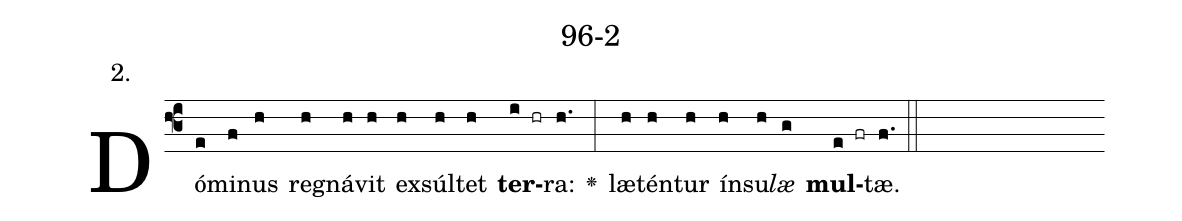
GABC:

name: 96-2;
annotation: 2.;
%%
(f3)Dó(e)mi(f)nus(h) re(h)gná(h)vit(h) ex(h)súl(h)tet(h) <b>ter</b>(i hr)ra:(h.) <v>\greheightstar</v>(:) læ(h)tén(h)tur(h) ín(h)su(h)<i>læ</i>(g) <b>mul</b>(e fr)tæ.(f.) (::)


%E(h) u(h) o(h) u(g) a(e) e.(f.) (::)
